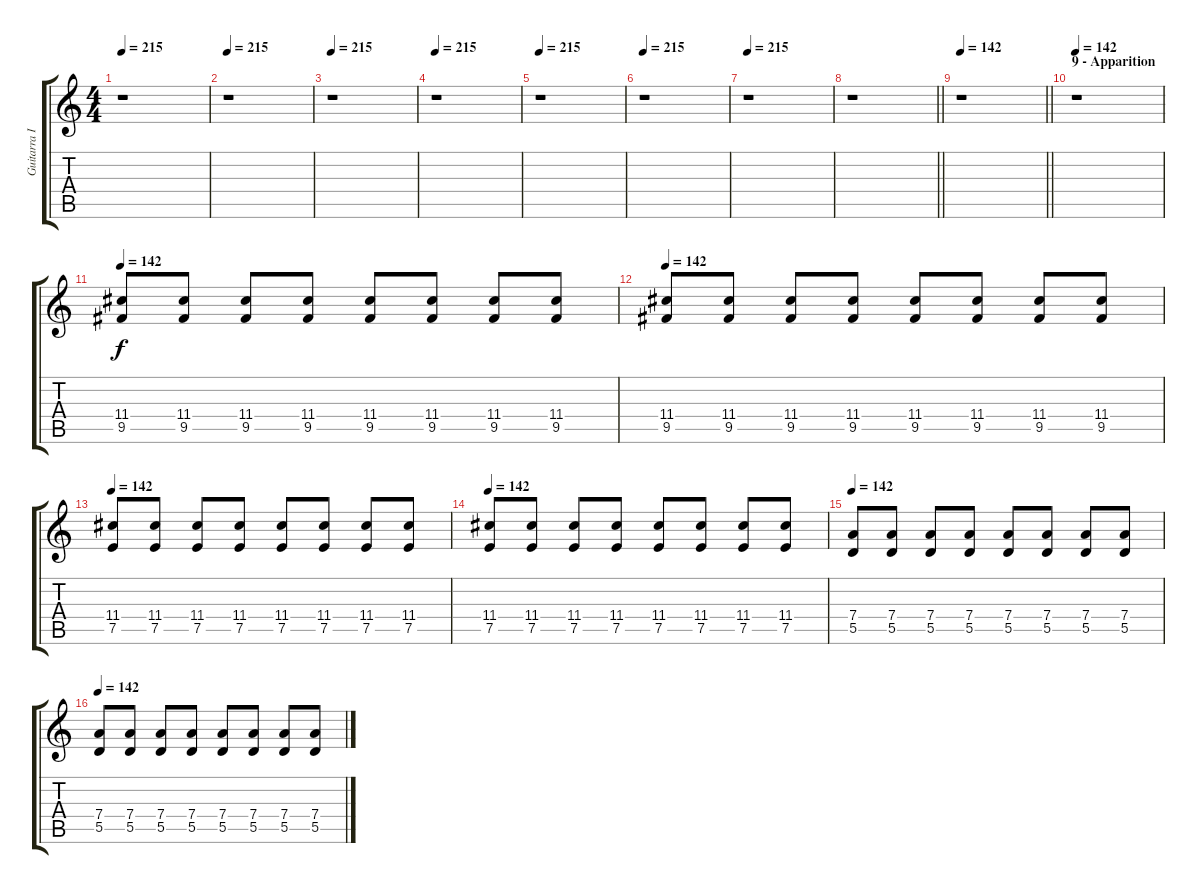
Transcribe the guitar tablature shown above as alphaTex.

\track ("Guitarra III" "Guitarra I") {instrument electricguitarmuted}
\staff {score tabs}
\tuning (E4 B3 G3 D3 A2 E2) {hide}
\ts (4 4)
\tempo 215
\clef g2
\ks c
r.1{dy f} |
\tempo 215
r.1 |
\tempo 215
r.1 |
\tempo 215
r.1 |
\tempo 215
r.1 |
\tempo 215
r.1 |
\tempo 215
r.1 |
\barLineRight lightlight
r.1 |
\tempo 142
\barLineRight lightlight
r.1 |
\section ("" "9 - Apparition")
\tempo 142
r.1 |
\tempo 142
(11.4 9.5).8 (11.4 9.5).8 (11.4 9.5).8 (11.4 9.5).8 (11.4 9.5).8 (11.4 9.5).8 (11.4 9.5).8 (11.4 9.5).8 |
\tempo 142
(11.4 9.5).8 (11.4 9.5).8 (11.4 9.5).8 (11.4 9.5).8 (11.4 9.5).8 (11.4 9.5).8 (11.4 9.5).8 (11.4 9.5).8 |
\tempo 142
(11.4 7.5).8 (11.4 7.5).8 (11.4 7.5).8 (11.4 7.5).8 (11.4 7.5).8 (11.4 7.5).8 (11.4 7.5).8 (11.4 7.5).8 |
\tempo 142
(11.4 7.5).8 (11.4 7.5).8 (11.4 7.5).8 (11.4 7.5).8 (11.4 7.5).8 (11.4 7.5).8 (11.4 7.5).8 (11.4 7.5).8 |
\tempo 142
(7.4 5.5).8 (7.4 5.5).8 (7.4 5.5).8 (7.4 5.5).8 (7.4 5.5).8 (7.4 5.5).8 (7.4 5.5).8 (7.4 5.5).8 |
\tempo 142
(7.4 5.5).8 (7.4 5.5).8 (7.4 5.5).8 (7.4 5.5).8 (7.4 5.5).8 (7.4 5.5).8 (7.4 5.5).8 (7.4 5.5).8
